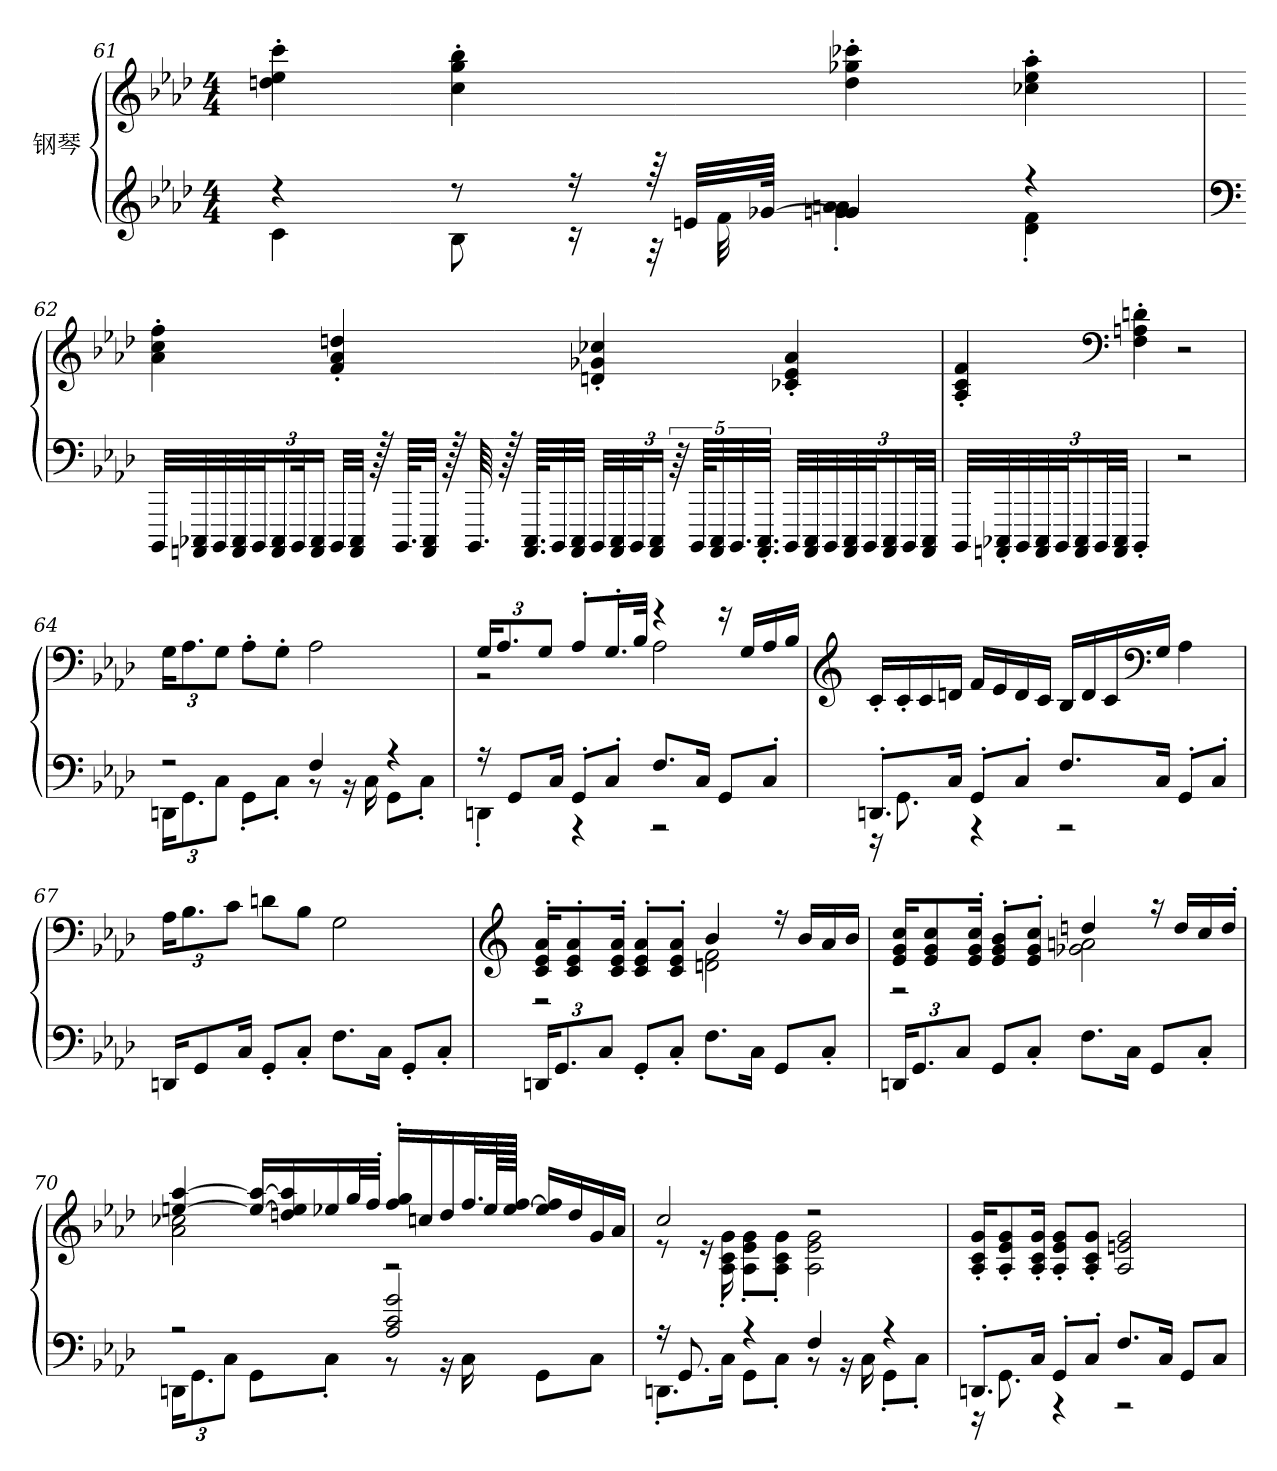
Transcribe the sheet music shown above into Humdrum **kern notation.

**kern	**kern
*part1	*part1
*staff2	*staff1
*I"钢琴	*
*clefG2	*clefG2
*k[b-e-a-d-]	*k[b-e-a-d-]
*M4/4	*M4/4
=61	=61
*^	*
4r	4c\	4ddn\' 4ee-\' 4ccc\'
8r	8B-\	4cc\' 4gg\' 4bb-\'
16r	16r	.
64r	32r	.
32en/LLL	.	.
.	32f\	.
[64g-X/JJJk	.	.
4g-/]	4gn\' 4a-\' 4an\'	4dd\' 4gg-X\' 4ccc-X\'
4r	4d-\' 4f\'	4cc-X\' 4ee-\' 4aa-\'
*v	*v	*
!!LO:LB:g=z
=62	=62
*clefF4	*
32BBBB-/LLL	4a-\' 4cc\' 4ff\'
32AAAAn/ 32CCC-X/	.
32BBBB-/	.
32AAAA/ 32CCC-/	.
*Xbrackettup	*
48BBBB-/J	.
24AAAA/ 24CCC-/	.
48BBBB-/K	.
24AAAA/ 24CCC-/JJ	.
32BBBB-/LLL	4f/' 4a-/' 4ddn/'
32AAAA/ 32CCC-/JJJ	.
128r	.
64.BBBB-/KLLL	.
32AAAA/ 32CCC-/JJJ	.
128r	.
64.BBBB-/	.
128r	.
64.AAAA/ 64.CCC-/KLLL	.
32BBBB-/	.
32AAAA/ 32CCC-/JJJ	.
32BBBB-/LLL	4dn/' 4g-X/' 4cc-X/'
32AAAA/ 32CCC-/	.
48BBBB-/J	.
24AAAA/ 24CCC-/JJ	.
*brackettup	*
80r	.
80BBBB-/KLLL	.
40AAAA/ 40CCC-/	.
40.BBBB-/	.
40.AAAA/' 40.CCC-/'JJJ	.
32BBBB-/LLL	4c-X/' 4e-/' 4a-/'
32AAAA/ 32CCC-/	.
32BBBB-/	.
32AAAA/ 32CCC-/	.
*Xbrackettup	*
48BBBB-/J	.
24AAAA/ 24CCC-/	.
32BBBB-/L	.
32AAAA/ 32CCC-/JJJ	.
!!LO:LB:g=z
=63	=63
32BBBB-/LLL	4A-/' 4c/' 4f/'
32AAAAn/' 32CCC-X/'	.
32BBBB-/	.
32AAAA/ 32CCC-/	.
48BBBB-/J	.
24AAAA/ 24CCC-/	.
32BBBB-/L	.
32AAAA/ 32CCC-/JJJ	.
*	*clefF4
4BBBB-'/	4F\' 4An\' 4dn\'
2r	2r
=64	=64
*^	*
*	*	*Xbrackettup
2r	24DDn\KL	24G\KL
.	12.GG\	12.A-\
.	12C\J	12G\J
.	8GG'\L	8A-'\L
.	8C'\J	8G'\J
4F/	8r	2A-\
.	16r	.
.	16C\	.
4r	8GG\L	.
.	8C'\J	.
=65	=65	=65
*	*	*^
16r	4DDn'\	24G/KL	2r
.	.	12.A-/	.
8GG/L	.	.	.
.	.	12G/J	.
16C/Jk	.	.	.
8GG'/L	4r	8A-'/L	.
8C'/J	.	16.G'/L	.
.	.	32B-/JJk	.
8.F/L	2r	4r	2A-\
16C/Jk	.	.	.
8GG/L	.	16r	.
.	.	16G/LL	.
8C'/J	.	16A-/	.
.	.	16B-/JJ	.
*	*	*v	*v
!!LO:LB:g=z
=66	=66	=66
*	*	*clefG2
8.DDn'/L	16r	16c'/LL
.	8.GG\	16c'/
.	.	16c/
16C/Jk	.	16dn/JJ
8GG'/L	4r	16f/LL
.	.	16e-/
8C'/J	.	16d/
.	.	16c/JJ
8.F/L	2r	16B-/LL
.	.	16d/
.	.	16c/
*	*	*clefF4
16C/Jk	.	16G/JJ
8GG'/L	.	4A-\
8C'/J	.	.
*v	*v	*
=67	=67
16DDn/KL	24A-\KL
.	12.B-\
8GG/	.
.	12c\J
16C/Jk	.
8GG'/L	8dn\L
8C'/J	8B-\J
8.F\L	2G\
16C\Jk	.
8GG'/L	.
8C'/J	.
=68	=68
*	*clefG2
*	*^
24DDn/KL	16c/' 16e-/' 16a-/'KL	2r
12.GG/	.	.
.	8c/' 8e-/' 8a-/'	.
12C/J	.	.
.	16c/' 16e-/' 16a-/'Jk	.
8GG'/L	8c/' 8e-/' 8a-/'L	.
8C'/J	8c/' 8e-/' 8a-/'J	.
8.F\L	4b-/	2dn\ 2f\
16C\Jk	.	.
8GG/L	16r	.
.	16b-/LL	.
8C'/J	16a-/	.
.	16b-/JJ	.
!!LO:PB:g=z	!!
=69	=69	=69
24DDn/KL	16e-/ 16g/ 16cc/KL	2r
12.GG/	.	.
.	8e-/ 8g/ 8cc/	.
12C/J	.	.
.	16e-/' 16g/' 16cc/'Jk	.
8GG/L	8e-/' 8g/' 8b-/'L	.
8C'/J	8e-/' 8g/' 8cc/'J	.
8.F\L	4ddn/	2g-X\ 2an\
16C\Jk	.	.
8GG/L	16r	.
.	16dd/LL	.
8C'/J	16cc/	.
.	16dd'/JJ	.
=70	=70	=70
*^	*	*
2r	24DDn\KL	[4een/ [4aa-/	2a-\ 2cc-X\
.	12.GG\	.	.
.	12C\J	.	.
.	8GG\L	16ee/_ 16aa-/_LL	.
.	.	16ddn/ 16ee/] 16aa-/]	.
.	8C'\J	16ee-X/	.
.	.	32gg/L	.
.	.	32ff'/JJJ	.
2A-/ 2c/ 2g/	8r	16ff/' 16gg/'LL	2r
.	.	16ccn/	.
.	16r	16dd/	.
.	16C\	32.ff/L	.
.	.	128ee-/LL	.
.	.	[128ee-/ [128ff/JJJJJ	.
.	8GG\L	16ee-/] 16ff/]LL	.
.	.	16dd/	.
.	8C\J	16g/	.
.	.	16a-/JJ	.
!!LO:LB:g=z	!!
=71	=71	=71	=71
16r	8.DDn'\L	2cc/	8r
8.GG/	.	.	.
.	.	.	16r
.	16C\Jk	.	16A-\' 16c\' 16g\'
4r	8GG\L	.	8A-\' 8e-\' 8g\'L
.	8C'\J	.	8A-\' 8c\' 8g\'J
4F/	8r	2r	2A-\ 2e-\ 2g\
.	16r	.	.
.	16C\	.	.
4r	8GG'\L	.	.
.	8C'\J	.	.
*	*	*v	*v
=72	=72	=72
8.DDn'/L	16r	16A-/' 16c/' 16g/'KL
.	8.GG\	8A-/' 8e-/' 8g/'
16C/Jk	.	16A-/' 16c/' 16g/'Jk
8GG'/L	4r	8A-/' 8e-/' 8g/'L
8C'/J	.	8A-/' 8c/' 8g/'J
8.F/L	2r	2A-/ 2en/ 2g/
16C/Jk	.	.
8GG/L	.	.
8C/J	.	.
*v	*v	*
=	=
*-	*-
